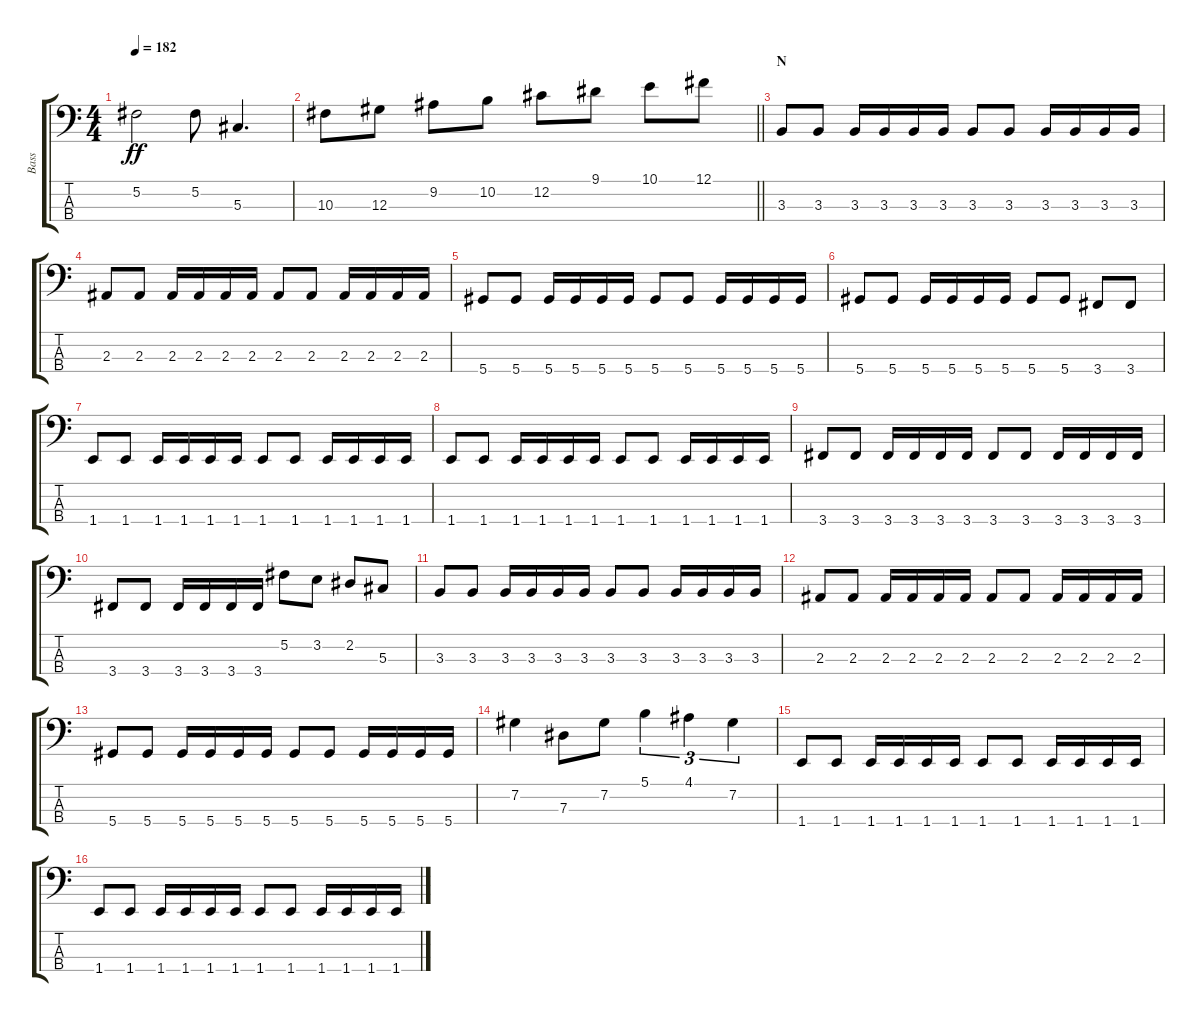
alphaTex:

\track ("Bass" "Bass") {instrument electricbasspick}
\staff {score tabs}
\tuning (Gb2 Db2 Ab1 Eb1) {hide}
\ts (4 4)
\tempo 182
\clef f4
\ks c
5.2.2{dy ff} 5.2.8 5.3.4{d} |
\barLineRight lightlight
10.3.8 12.3.8 9.2.8 10.2.8 12.2.8 9.1.8 10.1.8 12.1.8 |
\section ("" "N")
3.3.8 3.3.8 3.3.16 3.3.16 3.3.16 3.3.16 3.3.8 3.3.8 3.3.16 3.3.16 3.3.16 3.3.16 |
2.3.8 2.3.8 2.3.16 2.3.16 2.3.16 2.3.16 2.3.8 2.3.8 2.3.16 2.3.16 2.3.16 2.3.16 |
5.4.8 5.4.8 5.4.16 5.4.16 5.4.16 5.4.16 5.4.8 5.4.8 5.4.16 5.4.16 5.4.16 5.4.16 |
5.4.8 5.4.8 5.4.16 5.4.16 5.4.16 5.4.16 5.4.8 5.4.8 3.4.8 3.4.8 |
1.4.8 1.4.8 1.4.16 1.4.16 1.4.16 1.4.16 1.4.8 1.4.8 1.4.16 1.4.16 1.4.16 1.4.16 |
1.4.8 1.4.8 1.4.16 1.4.16 1.4.16 1.4.16 1.4.8 1.4.8 1.4.16 1.4.16 1.4.16 1.4.16 |
3.4.8 3.4.8 3.4.16 3.4.16 3.4.16 3.4.16 3.4.8 3.4.8 3.4.16 3.4.16 3.4.16 3.4.16 |
3.4.8 3.4.8 3.4.16 3.4.16 3.4.16 3.4.16 5.2.8 3.2.8 2.2.8 5.3.8 |
3.3.8 3.3.8 3.3.16 3.3.16 3.3.16 3.3.16 3.3.8 3.3.8 3.3.16 3.3.16 3.3.16 3.3.16 |
2.3.8 2.3.8 2.3.16 2.3.16 2.3.16 2.3.16 2.3.8 2.3.8 2.3.16 2.3.16 2.3.16 2.3.16 |
5.4.8 5.4.8 5.4.16 5.4.16 5.4.16 5.4.16 5.4.8 5.4.8 5.4.16 5.4.16 5.4.16 5.4.16 |
7.2.4 7.3.8 7.2.8 5.1.4{tu (3 2)} 4.1.4{tu (3 2)} 7.2.4{tu (3 2)} |
1.4.8 1.4.8 1.4.16 1.4.16 1.4.16 1.4.16 1.4.8 1.4.8 1.4.16 1.4.16 1.4.16 1.4.16 |
1.4.8 1.4.8 1.4.16 1.4.16 1.4.16 1.4.16 1.4.8 1.4.8 1.4.16 1.4.16 1.4.16 1.4.16
